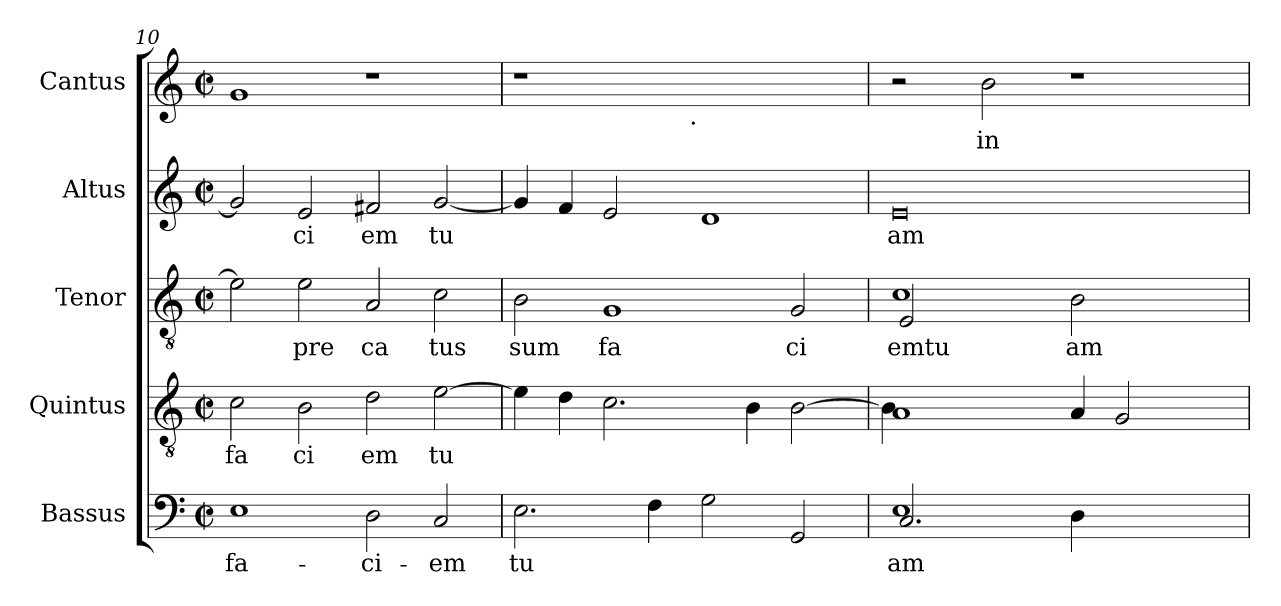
**kern	**text	**kern	**text	**kern	**text	**kern	**text	**kern	**text
*part5	*part5	*part4	*part4	*part3	*part3	*part2	*part2	*part1	*part1
*staff5	*staff5	*staff4	*staff4	*staff3	*staff3	*staff2	*staff2	*staff1	*staff1
*I"Bassus	*	*I"Quintus	*	*I"Tenor	*	*I"Altus	*	*I"Cantus	*
*clefF4	*	*clefGv2	*	*clefGv2	*	*clefG2	*	*clefG2	*
*k[]	*	*k[]	*	*k[]	*	*k[]	*	*k[]	*
*C:	*	*C:	*	*C:	*	*C:	*	*C:	*
*M2/2	*	*M2/2	*	*M2/2	*	*M2/2	*	*M2/2	*
*met(c|)	*	*met(c|)	*	*met(c|)	*	*met(c|)	*	*met(c|)	*
=10	=10	=10	=10	=10	=10	=10	=10	=10	=10
!	!LO:LY:b:cj	!	!LO:LY:b:cj	!	!LO:LY:b:cj	!	!LO:LY:b:cj	!	!LO:LY:b:cj
1E	fa-	2c\	fa	2e\]	.	2g/]	.	1g	.
!	!	!	!LO:LY:b:cj	!	!LO:LY:b:cj	!	!LO:LY:b:cj	!	!
.	.	2B\	ci	2e\	pre	2e/	ci	.	.
!	!LO:LY:b:cj	!	!LO:LY:b:cj	!	!LO:LY:b:cj	!	!LO:LY:b:cj	!	!
2D\	-ci-	2d\	em	2A/	ca	2f#X/	em	1r	.
!	!LO:LY:b:cj	!	!LO:LY:b:cj	!	!LO:LY:b:cj	!	!LO:LY:b:cj	!	!
2C/	-em	[>2e\	tu	2c\	tus	[<2g/	tu	.	.
=11	=11	=11	=11	=11	=11	=11	=11	=11	=11
!	!LO:LY:b:cj	!	!LO:LY:b:cj	!	!LO:LY:b:cj	!	!LO:LY:b:cj	!	!
*	*	*	*	*	*	*	*	*^	*
2.E\	tu-	4e\]	.	2B\	sum	4g/]	.	1r	2ryy	.
!	!	!	!LO:LY:b:cj	!	!	!	!LO:LY:b:cj	!	!	!
.	.	4d\	.	.	.	4f/	.	.	.	.
!	!	!	!LO:LY:b:cj	!	!LO:LY:b:cj	!	!LO:LY:b:cj	!	!	!
.	.	2.c\	.	1G	fa	2e/	.	.	4...ryy	.
!	!LO:LY:b:cj	!	!	!	!	!	!	!	!	!
4F\	--	.	.	.	.	.	.	.	.	.
!	!	!	!	!	!	!	!	!	!LO:TX:b:t=.	!
.	.	.	.	.	.	.	.	.	1ryy	.
!	!LO:LY:b:cj	!	!	!	!	!	!LO:LY:b:cj	!	!	!
2G\	--	.	.	.	.	1d	.	1ryy	.	.
!	!	!	!LO:LY:b:cj	!	!	!	!	!	!	!
.	.	4B\	.	.	.	.	.	.	.	.
!	!LO:LY:b:cj	!	!LO:LY:b:cj	!	!LO:LY:b:cj	!	!	!	!	!
2GG/	--	[>2B\	.	2G/	ci	.	.	.	.	.
.	.	.	.	.	.	.	.	.	32ryy	.
=12	=12	=12	=12	=12	=12	=12	=12	=12	=12	=12
*^	*	*	*	*	*	*	*	*	*	*
!	!	!LO:LY:b:cj	!	!LO:LY:b:cj	!	!LO:LY:b:cj	!	!LO:LY:b:cj	!	!	!
*	*	*	*^	*	*^	*	*	*	*v	*v	*
1E	2.C/	-am	1A	4B\]	.	1c	2E/	emtu	0e	am	2r	.
.	.	.	.	4ryy	.	.	.	.	.	.	.	.
!	!	!	!	!	!	!	!	!	!	!	!	!LO:LY:b:cj
.	.	.	.	1.ryy	.	.	2ryy	.	.	.	2b\	in
.	2.ryy	.	.	.	.	.	.	.	.	.	.	.
!	!	!LO:LY:b:cj	!	!	!LO:LY:b:cj	!	!	!LO:LY:b:cj	!	!	!	!
4D\	.	.	4A/	.	.	2B\	1ryy	am	.	.	1r	.
!	!	!	!	!	!LO:LY:b:cj	!	!	!	!	!	!	!
2.ryy	.	.	2G/	.	.	.	.	.	.	.	.	.
.	2ryy	.	.	.	.	2ryy	.	.	.	.	.	.
.	.	.	4ryy	.	.	.	.	.	.	.	.	.
*v	*v	*	*	*	*	*v	*v	*	*	*	*	*
*	*	*v	*v	*	*	*	*	*	*	*
=	=	=	=	=	=	=	=	=	=
*-	*-	*-	*-	*-	*-	*-	*-	*-	*-
